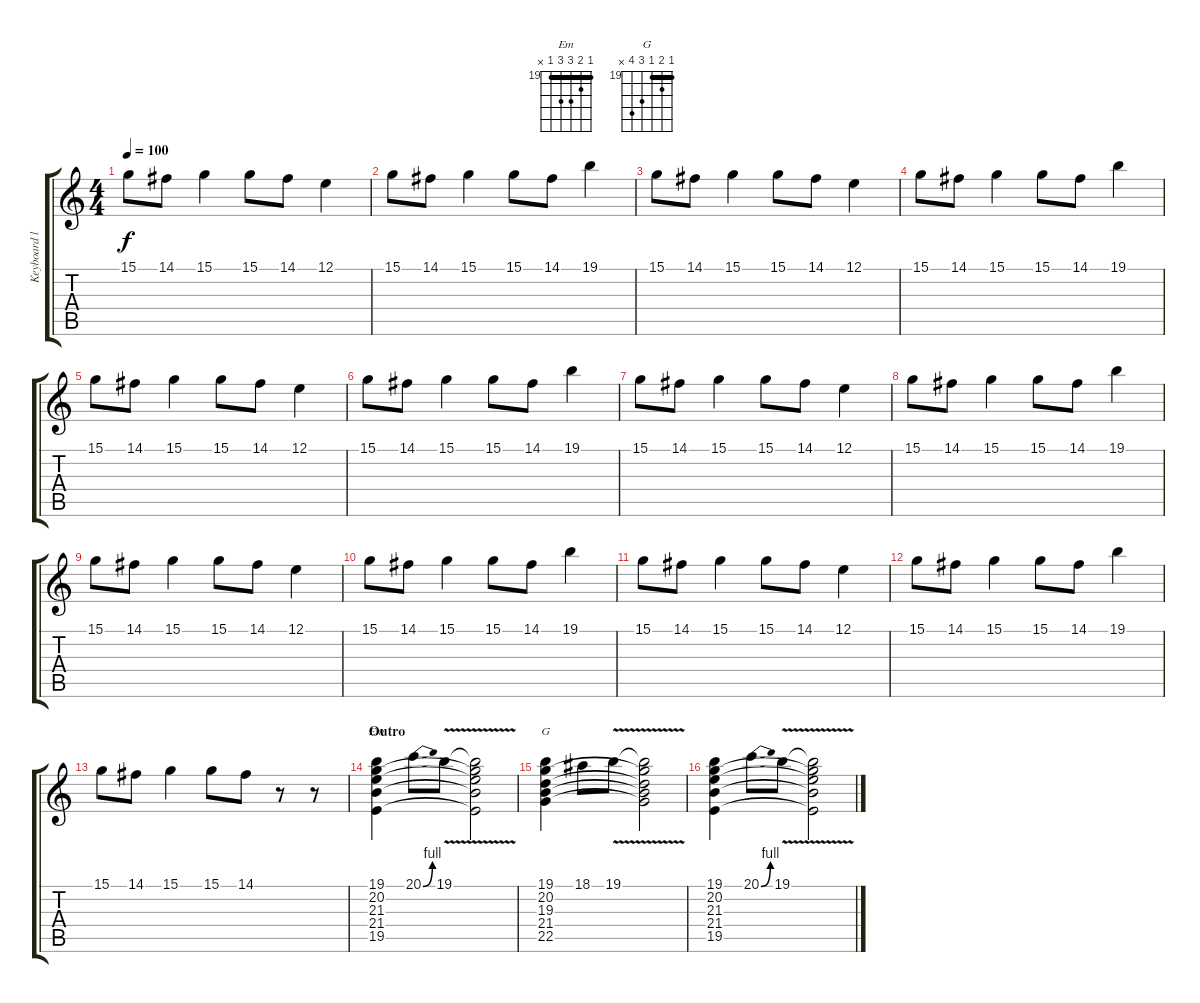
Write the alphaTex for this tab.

\track ("Keyboard l" "Keyboard l") {instrument stringensemble1}
\staff {score tabs}
\tuning (E4 B3 G3 D3 A2 E2) {hide}
\chord ("Em" 19 20 21 21 19 x) {firstfret 19 barre 19}
\chord ("G" 19 20 19 21 22 x) {firstfret 19 barre 19}
\ts (4 4)
\tempo 100
\clef g2
\ks c
15.1.8{dy f} 14.1.8 15.1.4 15.1.8 14.1.8 12.1.4 |
15.1.8 14.1.8 15.1.4 15.1.8 14.1.8 19.1.4 |
15.1.8 14.1.8 15.1.4 15.1.8 14.1.8 12.1.4 |
15.1.8 14.1.8 15.1.4 15.1.8 14.1.8 19.1.4 |
15.1.8 14.1.8 15.1.4 15.1.8 14.1.8 12.1.4 |
15.1.8 14.1.8 15.1.4 15.1.8 14.1.8 19.1.4 |
15.1.8 14.1.8 15.1.4 15.1.8 14.1.8 12.1.4 |
15.1.8 14.1.8 15.1.4 15.1.8 14.1.8 19.1.4 |
15.1.8 14.1.8 15.1.4 15.1.8 14.1.8 12.1.4 |
15.1.8 14.1.8 15.1.4 15.1.8 14.1.8 19.1.4 |
15.1.8 14.1.8 15.1.4 15.1.8 14.1.8 12.1.4 |
15.1.8 14.1.8 15.1.4 15.1.8 14.1.8 19.1.4 |
15.1.8 14.1.8 15.1.4 15.1.8 14.1.8 r.8 r.8 |
\section ("" "Outro")
(19.1 20.2 21.3 21.4 19.5).4{ch "Em"} 20.1{be (bend 0 0 60 4)}.8 19.1{v}.8 (19.1{t} 20.2{t} 21.3{t} 21.4{t} 19.5{t}).2 |
(19.1 20.2 19.3 21.4 22.5).4{ch "G"} 18.1.8 19.1{v}.8 (19.1{t} 20.2{t} 19.3{t} 21.4{t} 22.5{t}).2 |
(19.1 20.2 21.3 21.4 19.5).4 20.1{be (bend 0 0 60 4)}.8 19.1{v}.8 (19.1{t} 20.2{t} 21.3{t} 21.4{t} 19.5{t}).2
